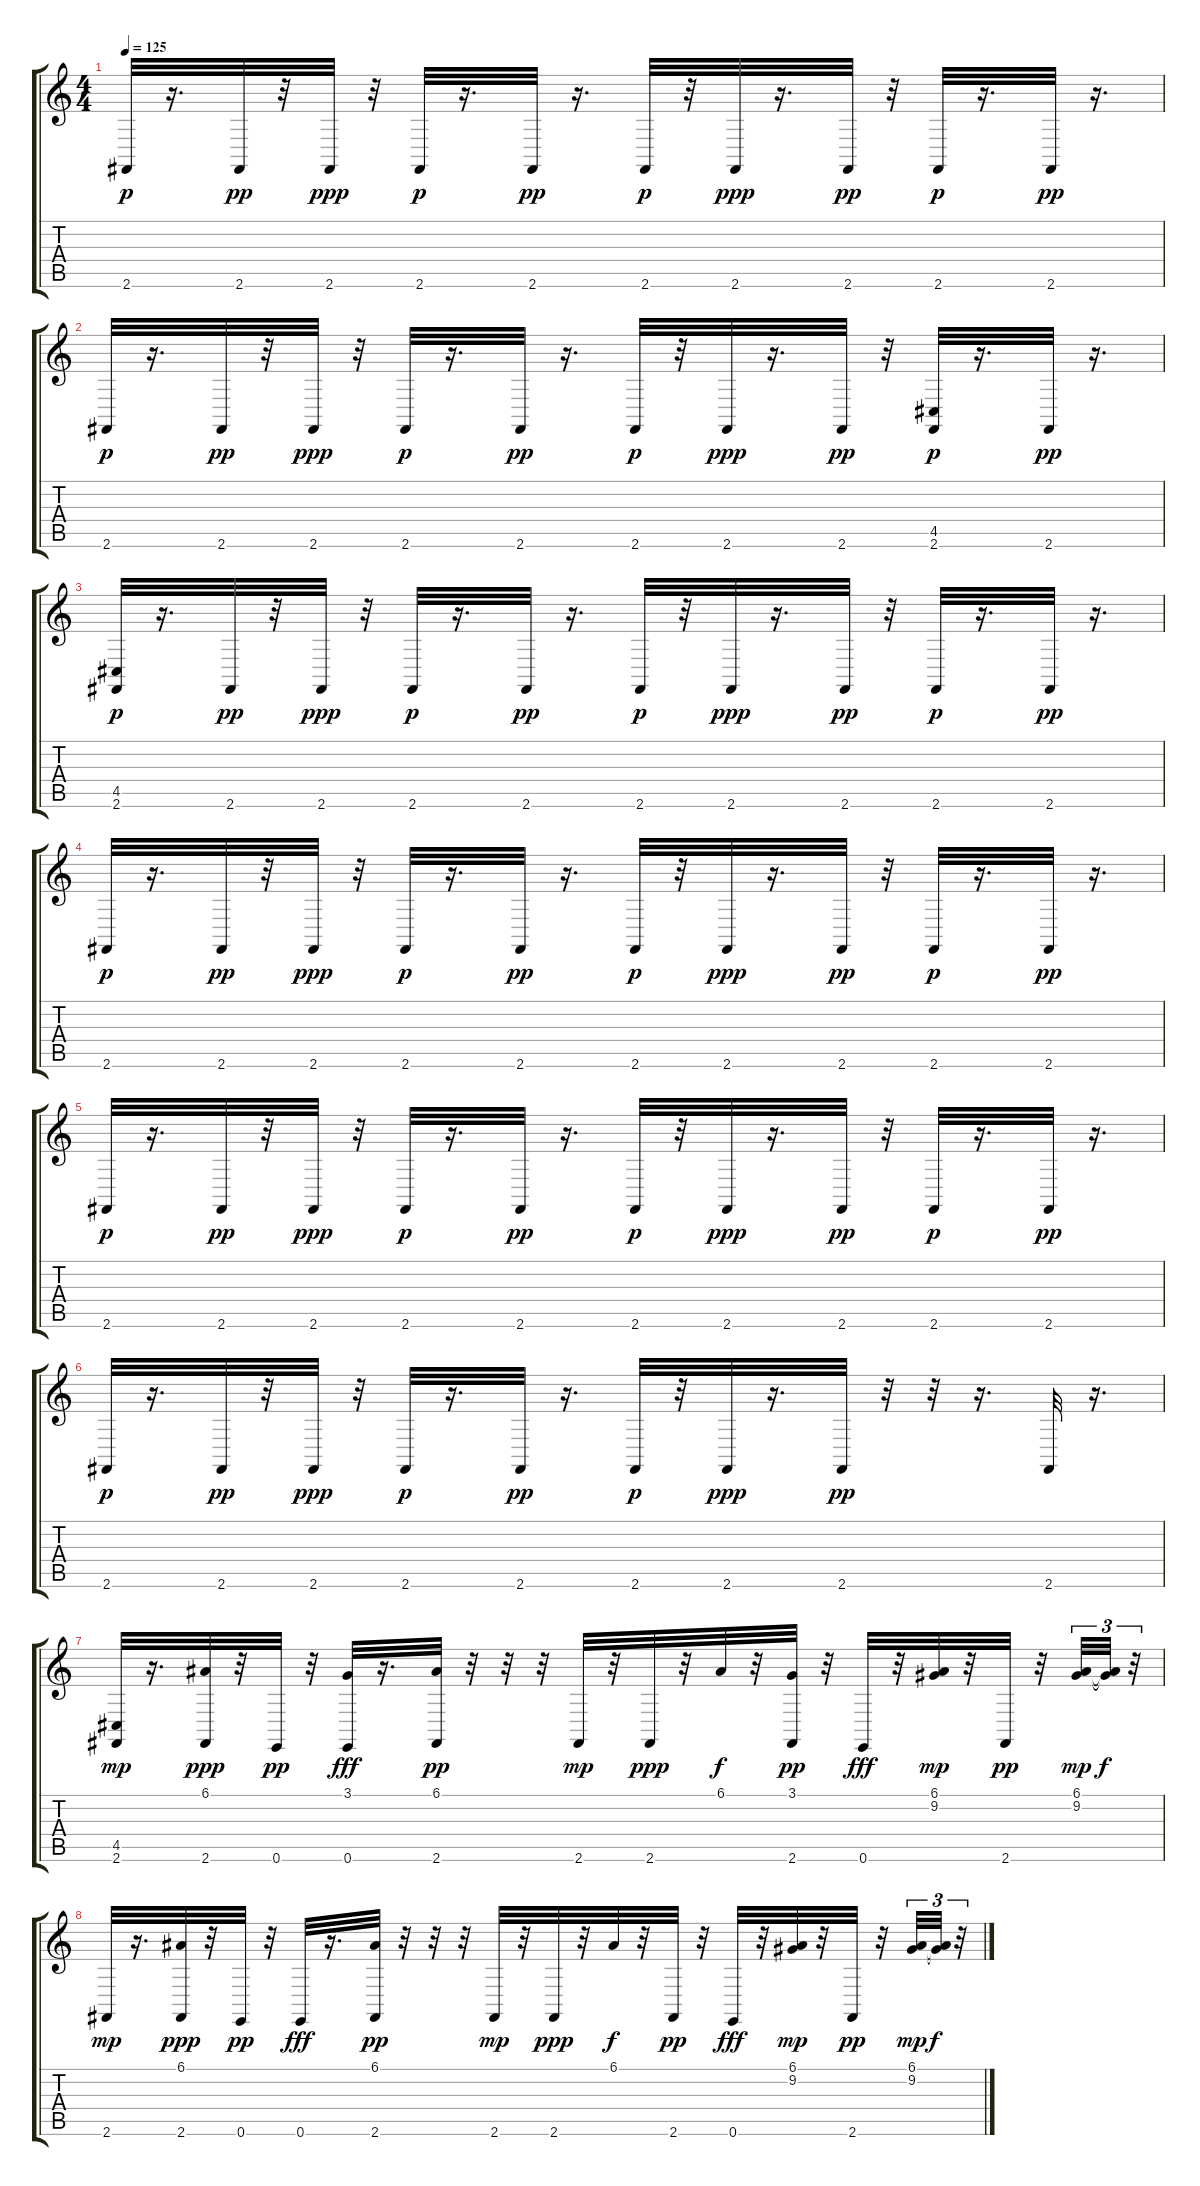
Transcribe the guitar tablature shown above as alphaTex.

\track "" {instrument acousticgrandpiano}
\staff {score tabs}
\tuning (E4 B3 G3 D3 A2 E2) {hide}
\ts (4 4)
\tempo 125
\clef g2
\ks c
2.6.32{dy p} r.16{d} 2.6.32{dy pp} r.32 2.6.32{dy ppp} r.32 2.6.32{dy p} r.16{d} 2.6.32{dy pp} r.16{d} 2.6.32{dy p} r.32 2.6.32{dy ppp} r.16{d} 2.6.32{dy pp} r.32 2.6.32{dy p} r.16{d} 2.6.32{dy pp} r.16{d} |
2.6.32{dy p} r.16{d} 2.6.32{dy pp} r.32 2.6.32{dy ppp} r.32 2.6.32{dy p} r.16{d} 2.6.32{dy pp} r.16{d} 2.6.32{dy p} r.32 2.6.32{dy ppp} r.16{d} 2.6.32{dy pp} r.32 (4.5 2.6).32{dy p} r.16{d} 2.6.32{dy pp} r.16{d} |
(4.5 2.6).32{dy p} r.16{d} 2.6.32{dy pp} r.32 2.6.32{dy ppp} r.32 2.6.32{dy p} r.16{d} 2.6.32{dy pp} r.16{d} 2.6.32{dy p} r.32 2.6.32{dy ppp} r.16{d} 2.6.32{dy pp} r.32 2.6.32{dy p} r.16{d} 2.6.32{dy pp} r.16{d} |
2.6.32{dy p} r.16{d} 2.6.32{dy pp} r.32 2.6.32{dy ppp} r.32 2.6.32{dy p} r.16{d} 2.6.32{dy pp} r.16{d} 2.6.32{dy p} r.32 2.6.32{dy ppp} r.16{d} 2.6.32{dy pp} r.32 2.6.32{dy p} r.16{d} 2.6.32{dy pp} r.16{d} |
2.6.32{dy p} r.16{d} 2.6.32{dy pp} r.32 2.6.32{dy ppp} r.32 2.6.32{dy p} r.16{d} 2.6.32{dy pp} r.16{d} 2.6.32{dy p} r.32 2.6.32{dy ppp} r.16{d} 2.6.32{dy pp} r.32 2.6.32{dy p} r.16{d} 2.6.32{dy pp} r.16{d} |
2.6.32{dy p} r.16{d} 2.6.32{dy pp} r.32 2.6.32{dy ppp} r.32 2.6.32{dy p} r.16{d} 2.6.32{dy pp} r.16{d} 2.6.32{dy p} r.32 2.6.32{dy ppp} r.16{d} 2.6.32{dy pp} r.32 r.32 r.16{d} 2.6.32 r.16{d} |
(4.5 2.6).32{dy mp} r.16{d} (6.1 2.6).32{dy ppp} r.32 0.6.32{dy pp} r.32 (3.1 0.6).32{dy fff} r.16{d} (6.1 2.6).32{dy pp} r.32 r.32 r.32 2.6.32{dy mp} r.32 2.6.32{dy ppp} r.32 6.1.32{dy f} r.32 (3.1 2.6).32{dy pp} r.32 0.6.32{dy fff} r.32 (6.1 9.2).32{dy mp} r.32 2.6.32{dy pp} r.32 (6.1 9.2).32{tu (3 2) dy mp} (6.1{t} 9.2{t}).32{tu (3 2) dy f} r.32{tu (3 2)} |
2.6.32{dy mp} r.16{d} (6.1 2.6).32{dy ppp} r.32 0.6.32{dy pp} r.32 0.6.32{dy fff} r.16{d} (6.1 2.6).32{dy pp} r.32 r.32 r.32 2.6.32{dy mp} r.32 2.6.32{dy ppp} r.32 6.1.32{dy f} r.32 2.6.32{dy pp} r.32 0.6.32{dy fff} r.32 (6.1 9.2).32{dy mp} r.32 2.6.32{dy pp} r.32 (6.1 9.2).32{tu (3 2) dy mp} (6.1{t} 9.2{t}).32{tu (3 2) dy f} r.32{tu (3 2)}
